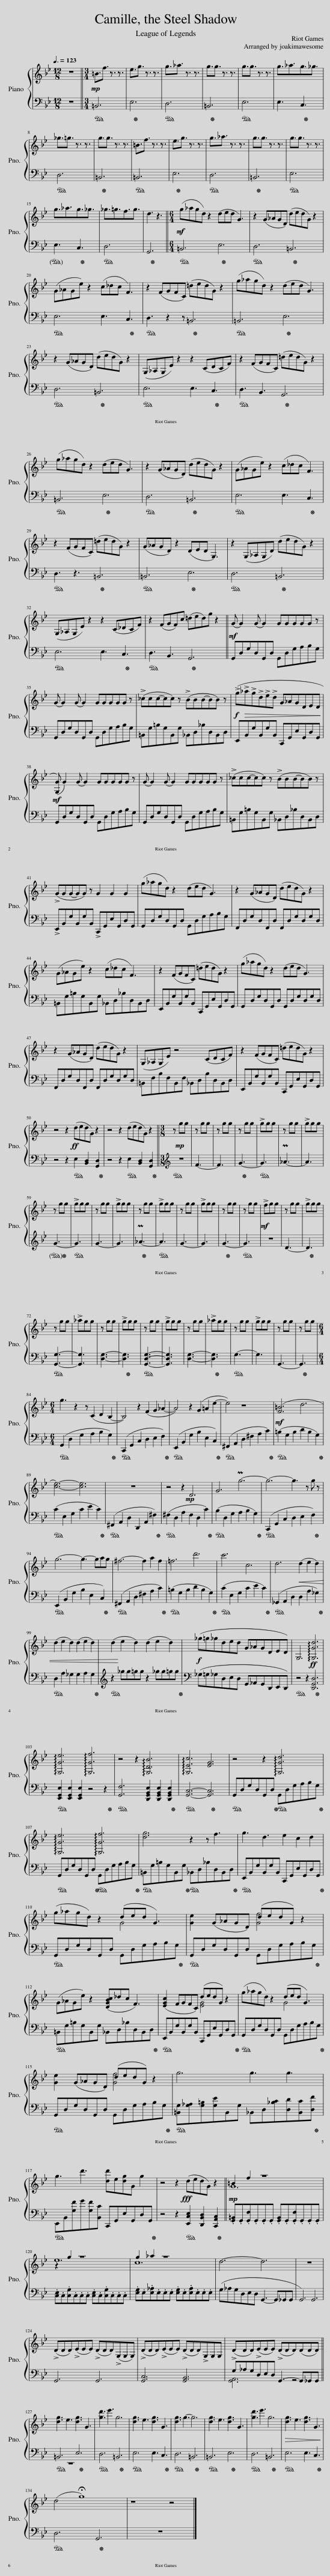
X:1
%%score { ( 1 3 ) | ( 2 4 ) }
L:1/8
Q:3/8=123
M:12/8
I:linebreak $
K:Bb
V:1 treble
V:3 treble
V:2 bass
V:4 bass
V:1
 z12 ||[M:3/4]!mp! =B3/2f3/2 z3/2 z3/2 | e3/2g3/2 z3/2 z3/2 | g3/2_a3/2 z3/2 z3/2 | g3/2g3/2 z3/2 z3/2 | %5
 g3/2g3/2 z3/2 z3/2 | g3/2_a3/2g3/2_g3/2 |$ _g3/2=g3/2 z3/2 z3/2 | g3/2g3/2 z3/2 z3/2 | =B3/2f3/2 z3/2 z3/2 | %10
 e3/2g3/2 z3/2 z3/2 | g3/2_a3/2 z3/2 z3/2 | g3/2g3/2 z3/2 z3/2 | g3/2g3/2 z3/2 z3/2 |$ g3/2_a3/2g3/2_g3/2 | %15
 _g3/2=g3/2f3/2g3/2 | d3 z3 ||[M:6/4]!mf! (g_agd) z2 (ded G3) | z2 (G_AGD) (dedG) z2 |$ (G_AGe) z2 (c_dc F3) | %20
 z2 (FGFC) (=dedG) z2 | (g_agd) z2 (ded G3) |$ z2 (G_AGD) (dedG) z2 | (G,_A,G,E) z2 z2 (CDCF) | z2 (FGFC) (=dedG) z2 |$ %25
 (g_agd) z2 (ded G3) | z2 (G_AGD) (dedG) z2 | (G_AGe) z2 (c_dc F3) |$ z2 (FGFC) (=dedG) z2 | (G_AGD) z2 (DED G,3) | %30
 z2 (G,_A,G,D) (dedG) z2 |$ (G,_A,G,E) z2 z2 (C_DCF) | z2 (FGF)c (=ded)g z2 ||!mf! (G G2) (G G2) GGGGG z |$ (G G2) (G G2) GGGGG z | %35
 (!>!_ccc-cc) z (!>!BBB-BB) z |!f! (!>!g!>(!!>!_a!>!g!>!d!>!e!>!d G_AGDED!>)! |$!mf! ([G,G]) G2) (G G2) GGGGG z | (G G2) (G G2) GGGGG z | (!>!_ccc-cc) z (!>!BBB-BB) z |$ %40
 (!>!GGG-GG) z G2 G2 G2 | (g_agd) z2 (ded G3) | z2 (G_AGD) (dedG) z2 |$ (G_AGe) z2 (c_dc F3) | z2 (FGFC) (=dedG) z2 | %45
 (g_agd) z2 (ded G3) |$ z2 (G_AGD) (dedG) z2 | (G,_A,G,E) z4 (CDCF) | z2 (FGFC) (=dedG) z2 |$ z4 z2!ff! (dedG) z2 | %50
 z4 z2 (dedG) z2 ||[M:3/8] z!mp! gg | z gg | z gg | z gg | %55
 !>!ggg | z gg | !>!ggg |$ z gg | !>!ggg | %60
 z gg | !>!ggg | z gg | !>!ggg | z gg | %65
 !>!ggg | z gg | z gg |!mf! !>!fgg | z gg | %70
 !>!ggg |$ z gg | !>!_agg | z gg | !>!ggg | %75
 z gg | !>!ggg | z gg | !>!_agg | z gg | %80
 !>!ggg | z gg | z gg |$[M:6/4] g3 z2 z (C2 D2 B,2- | B,4) z2 (F2 G2 _A2- | %85
 A4) z2 (G2 =A2 e2- | e4) z8 |!mf! ([F=B]6 d6 |$ [ce]6-) [ce]6 | z12 | %90
 z4 z2 D6 | G6 Pg6- | g6- g3 z g z |$ g6- g3- gag | ^f6- f2 a2 f2 | %95
 =f6 d'6 | c'6 c6 | d6!<(! (d2 e2 d2) |$ (d2 e2 d2) (d2 e2 d2) | (d2!<)! e2 d2) (d2 e2 d2) | %100
!f! (_g=g_gded G_AGDED) | G,6!ff! !arpeggio![G,Gd]6 |$ !arpeggio![G,Ge]6 !arpeggio![G,Gf]6 | z4 z2 !arpeggio![G,DB]6 | !arpeggio![G,Ec]6 [EG]6 | %105
 z4 z2 !arpeggio![G,Gd]6 |$ !arpeggio![G,Ge]6 !arpeggio![G,Gf]6 | [dg]6 z2 z f3 | g3 d3 e2 c2 d2 |$ (g_agd) z2 (ded G3) | %110
 [Ge]2 (G_AGD) (dedG) z2 |$ (G_AGe) z2 ([DGBc]_dc F3) | ([EGc]2 FGFC) (dedG) z2 | (g_agd) z2 (ded G3) |$ [Ge]2 (G_AGD) (dedG) z2 | %115
 g6 g3 g3 |$ g3 d'3 [dd']e[dg]G g2 | z4 z2!fff! (dedG) z2 ||!mp! =B2 f2 z8 |$ z2 g2 z8 | %120
 g2 _a2 z8 | d6- d6 | z12 |$ (!>!DDD)(!>!EEE) (!>!DDD)(!>!G,G,G,) | (!>!DDD)(!>!EEE) (!>!DDD)!>!G,G,G, | %125
 (!>!DDD)(!>!EEE) (!>!DDD)(DDD) ||$ [dg]3 e3 [dg]3 G3 | [gd']3 e'3 g6 | [dg]3 e3 [dg]3 G3 | [dg]3 g3- g6 | %130
 [dg]3 e3 [dg]3 G3 | [gd']3 e'3 g6 |!>(! [dg]3 e3 [dg]3 G3!>)! |$ (d4 !fermata!g8) | z8 z4 |] %135
V:2
 z12 ||[M:3/4]!ped! =B,,6 | E,6!ped-up! |!ped! D,6 | =B,,6!ped-up! | %5
!ped! E,6 | E,3 C,3!ped-up! |$!ped! D,6 | =B,,6!ped-up! |!ped! =B,,6 | %10
 E,6!ped-up! |!ped! D,6 | =B,,6!ped-up! |!ped! E,6 |$ E,3 C,3!ped-up! | %15
!ped! D,6 | G,,6!ped-up! ||[M:6/4]!ped! =B,,6 E,6!ped-up! |!ped! D,6 =B,,6!ped-up! |$!ped! E,6 E,3 C,3!ped-up! | %20
!ped! D,3 z2 z =B,,6!ped-up! |!ped! =B,,6 E,6!ped-up! |$!ped! D,6 =B,,6!ped-up! |!ped! E,6 E,3 C,3!ped-up! |!ped! D,3 B,,3 G,,6!ped-up! |$ %25
!ped! =B,,6 E,6!ped-up! |!ped! D,6 =B,,6!ped-up! |!ped! E,6 E,3 C,3!ped-up! |$!ped! D,3 z3 =B,,6!ped-up! |!ped! =B,,6 E,6!ped-up! | %30
!ped! D,6 =B,,6!ped-up! |$!ped! E,6 E,3 C,3!ped-up! |!ped! D,3 B,,3 G,,6!ped-up! || G,,D,G,D,G,,D, G,,D,G,A,B,G, |$ G,,D,G,D,G,,D, G,,D,G,A,B,G, | %35
 =B,,G,=B,G,B,,G, _B,,D,_B,D,B,,D, | E,,B,,G,B,,G,B,, C,,G,,E,G,,D,G,, |$ G,,D,G,D,G,,D, G,,D,G,A,B,G, | G,,D,G,D,G,,D, G,,D,G,A,B,G, | =B,,G,=B,G,B,,G, _B,,D,_B,D,B,,D, |$ %40
 !>!E,,B,,G,B,,G,B,, !>!C,,G,,E,G,,D,G,, | G,,D,G,D,G,,D, G,,D,G,A,B,G, | F,,D,G,D,F,,D, F,,D,G,D,G,D, |$ =B,,G,=B,G,B,,G, _B,,D,_B,D,B,,D, | E,,B,,G,B,,G,B,, C,,G,,E,G,,D,G,, | %45
 G,,D,G,D,G,,D, G,,D,G,D,G,D, |$ F,,D,G,D,F,,D, F,,D,G,D,G,D, | =B,,F,B,F,B,,F, _B,,D,B,D,B,,D, | E,,B,,G,B,,G,B,, C,,G,,E,G,,D,G,, |$ z4 z2!ped! E,2 [B,,D,]2 [G,,D,]2!ped-up! | %50
 z4 z2!ped! E,2 [B,,D,]2 [G,,D,]2!ped-up! ||[M:3/8][K:treble]!ped! z3 | F3- | F3 | G3-!ped-up! | %55
!ped! G3 | P_A3- | A3 |$ G3-!ped-up! |!ped! G3 | %60
 G3- | G3 | P_A3-!ped-up! |!ped! A3 | G3- | %65
 G3 | G3-!ped-up! |!ped! G3 | z3 | D3- | %70
 D3!ped-up! |$!ped! [G,,G,]3- | [G,,G,]3 | [D,G,]3- | [D,G,]3!ped-up! | %75
!ped! [G,,D,G,]3- | [G,,D,G,]3 | [D,G,]3- | [D,G,]3!ped-up! |!ped! G,3- | %80
 G,3 | G,,3- | G,,3!ped-up! |$[M:6/4]!ped! (G,,2 D,2 G,2 A,2 B,2 G,2)!ped-up! |!ped! (C,,2 G,,2 C,2 D,2 E,2 F,2)!ped-up! | %85
!ped! (E,,2 B,,2 G,2 B,2 E,2 C,2)!ped-up! |!ped! (^F,,2 A,,2 D,2 ^F,2 A,2 C2)!ped-up! |!ped! (=B,2 G,2 B,2 D2 B,2 G,2)!ped-up! |$!ped! (C2 E,2 G,2 C2 E2 C2)!ped-up! |!ped! (^F,,2 A,,2 D,2 D,,2 A,,2 ^F,2)!ped-up! | %90
!ped! (^F,2 D,2 A,2!mp! F,2 D,2 C2)!ped-up! |!ped! (B,2 D,2 G,2 A,2 B,2 G,2)!ped-up! |!ped! (C,,2 G,,2 C,2 D,2 E,2 F,2)!ped-up! |$!ped! (E,,2 B,,2 G,2 B,2 E,2 C,2)!ped-up! |!ped! (^F,,2 A,,2 D,2 ^F,2 A,2 C2)!ped-up! | %95
!ped! (=B,2 G,2 B,2 D2 B,2 G,2)!ped-up! |!ped! (C2 E,2 G,2 C2 E2 C2)!ped-up! |!ped! (_G,,2 A,,2 D,2 D,2 A,2 _G,2)!ped-up! |$!ped! D,2 A,2 _G,2 G,2 A,2 G,2!ped-up! |!ped! z2 _gg=gg z2 _gg=gg!ped-up! | %100
 (_G,=G,_G,D,E,D, G,,_A,,G,,D,,E,,D,,) |!ped! z4 z2 [D,,G,,D,]6!ped-up! |$!ped! [E,,G,,E,]2 [E,,G,,E,]2 [E,,G,,E,]2 z4 z2!ped-up! |!ped! [G,,F,]6 [D,,G,,B,,E,]2 [D,,G,,B,,E,]2 [D,,G,,B,,E,]2!ped-up! |!ped! [G,,C,]6- [G,,C,]6!ped-up! | %105
!ped! G,,D,G,D,G,,D,!ped-up!!ped! G,,D,G,A,B,G,!ped-up! |$!ped! G,,D,G,D,G,,D,!ped-up!!ped! G,,D,G,A,B,G,!ped-up! |!ped! =B,,G,=B,G,B,,G,!ped-up!!ped! _B,,D,_B,D,B,,D,!ped-up! |!ped! E,,B,,G,B,,G,B,, C,,G,,E,G,,D,G,,!ped-up! |$!ped! G,,D,G,D,G,,D, G,,D,G,A,B,G,!ped-up! | %110
!ped! G,,D,G,D,G,,D, G,,D,G,A,B,G,!ped-up! |$!ped! =B,,G,=B,G,B,,G, _B,,D,_B,D,B,,D,!ped-up! |!ped! E,,B,,G,B,,G,B,, C,,G,,E,G,,D,G,,!ped-up! |!ped! G,,D,G,D,G,,D, G,,D,G,A,B,G,!ped-up! |$!ped! G,,D,G,D,G,,D, G,,D,G,A,B,G,!ped-up! | %115
!ped! [=B,,G,][G,_A,][G,=B,][G,E]B,,G, _B,,D,[_B,C][D,D][B,,C][D,F]!ped-up! |$!ped! E,,B,,[G,F]G[G,F][B,,C] C,,G,,E,G,,D,G,,!ped-up! | z4 z2!ped! [E,,C,E,]2 [D,,B,,D,]2 [C,,A,,C,]2!ped-up! || .[G,,=B,,].G,,.[G,,F,].G,,.G,,.G,, .[G,,B,,].G,,.[G,,F,].G,,.G,,.G,, |$ .[C,E,].C,.[C,G,].C,.C,.C, .[C,E,].C,.[C,G,].C,.C,.C, | %120
 .[E,G,].E,.[E,_A,].E,.E,.E, .[E,G,].E,.[E,A,].E,.E,.E, | (G,_A,G,D,E,D, G,,3- G,,_G,,G,, | G,,6) G,,6 |$ G,,6 G,,6 | [G,,C,]6 [G,,B,,]6 | %125
 G,_A,G,D,E,D, G,,3- G,,_G,,G,, ||$!ped! =B,,6 E,6!ped-up! |!ped! D,6 =B,,6!ped-up! |!ped! E,6 E,3 C,3!ped-up! |!ped! D,6 =B,,6!ped-up! | %130
!ped! =B,,6 E,6!ped-up! |!ped! D,6 =B,,6!ped-up! |!ped! E,6 E,3 C,3!ped-up! |$!ped! D,6 G,,6!ped-up! | z12 |] %135
V:3
 x12 ||[M:3/4] x6 | x6 | x6 | x6 | %5
 x6 | x6 |$ x6 | x6 | x6 | %10
 x6 | x6 | x6 | x6 |$ x6 | %15
 x6 | x6 ||[M:6/4] x12 | x12 |$ x12 | %20
 x12 | x12 |$ x12 | x12 | x12 |$ %25
 x12 | x12 | x12 |$ x12 | x12 | %30
 x12 |$ x12 | x12 || x12 |$ x12 | %35
 x12 | x12 |$ x12 | x12 | x12 |$ %40
 x12 | x12 | x12 |$ x12 | x12 | %45
 x12 |$ x12 | x12 | x12 |$ x12 | %50
 x12 ||[M:3/8] x3 | x3 | x3 | x3 | %55
 x3 | x3 | x3 |$ x3 | x3 | %60
 x3 | x3 | x3 | x3 | x3 | %65
 x3 | x3 | x3 | x3 | x3 | %70
 x3 |$ x3 | x3 | x3 | x3 | %75
 x3 | x3 | x3 | x3 | x3 | %80
 x3 | x3 | x3 |$[M:6/4] x12 | x12 | %85
 x12 | x12 | x12 |$ x12 | x12 | %90
 x12 | x12 | x12 |$ x12 | x12 | %95
 x12 | x12 | x12 |$ x12 | x12 | %100
 x12 | x12 |$ x12 | x12 | x12 | %105
 x12 |$ x12 | x12 | x12 |$ x6 G4 x2 | %110
 x6 [Gf]4 x2 |$ x12 | x6 [EG]4 x2 | x6 G4 x2 |$ x6 [Gf]4 x2 | %115
 x12 |$ x12 | x12 || G12 |$ e12 | %120
 c12 | x12 | x12 |$ x12 | x12 | %125
 x12 ||$ x12 | x12 | x12 | x12 | %130
 x12 | x12 | x12 |$ x12 | x12 |] %135
V:4
 x12 ||[M:3/4] x6 | x6 | x6 | x6 | %5
 x6 | x6 |$ x6 | x6 | x6 | %10
 x6 | x6 | x6 | x6 |$ x6 | %15
 x6 | x6 ||[M:6/4] x12 | x12 |$ x12 | %20
 x12 | x12 |$ x12 | x12 | x12 |$ %25
 x12 | x12 | x12 |$ x12 | x12 | %30
 x12 |$ x12 | x12 || x12 |$ x12 | %35
 x12 | x12 |$ x12 | x12 | x12 |$ %40
 x12 | x12 | x12 |$ x12 | x12 | %45
 x12 |$ x12 | x12 | x12 |$ x12 | %50
 x12 ||[M:3/8][K:treble] x3 | x3 | x3 | x3 | %55
 x3 | x3 | x3 |$ x3 | x3 | %60
 x3 | x3 | x3 | x3 | x3 | %65
 x3 | x3 | x3 | x3 | x3 | %70
 x3 |$ x3 | x3 | x3 | x3 | %75
 x3 | x3 | x3 | x3 | x3 | %80
 x3 | x3 | x3 |$[M:6/4] x12 | x12 | %85
 x12 | x12 | x12 |$ x12 | x12 | %90
 x12 | x12 | x12 |$ x12 | x12 | %95
 x12 | x12 | x12 |$ x12 | x12 | %100
 x12 | x12 |$ x12 | x12 | x12 | %105
 x12 |$ x12 | x12 | x12 |$ x12 | %110
 x12 |$ x12 | x12 | x12 |$ x12 | %115
 x12 |$ x12 | x12 || x12 |$ x12 | %120
 x12 | x12 | x12 |$ x12 | x12 | %125
 [G,,A,,]6 x2 z4 ||$ z12 | x12 | x12 | x12 | %130
 x12 | x12 | x12 |$ x12 | x12 |] %135
